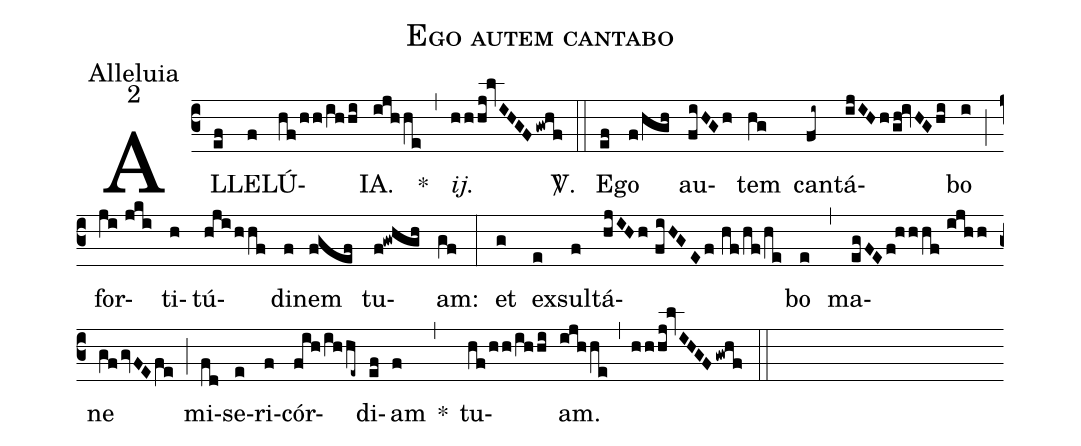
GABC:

name:Ego autem cantabo;
office-part:Alleluia;
mode:2;
%%
(c3) AL(ef)LE(f)LÚ(hf/hh/ihhi)IA.(ijhhe) *(,) <i>ij.</i>(hhhj!lvIHGF/gwhf) <sp>V/</sp>.(::) E(ef)go(f/hgh) au(fiHGh)tem(hg) can(fi~)tá(ijIH/h/gh!ivHG/hi)bo(i) (;) for(ji//jki)ti(h)tú(hji/hhf)di(f)nem(fgef) tu(f!gwhgh)am:(gf) (:) et(g) ex(e)sul(f)tá(hjIH/h//fiHGE/f//hf/hf/he)bo(e) (,) ma(egFE/f!hhhf//ijhh)ne(gf/gvFE/fe) (;) mi(fd)se(e)ri(f)cór(fih/ihhe~)di(ef)am(f) *(,) tu(hf/hh/ihhi)am.(ijhhe) (,) (hhhj!lvIHGF/gwhf) (::)
